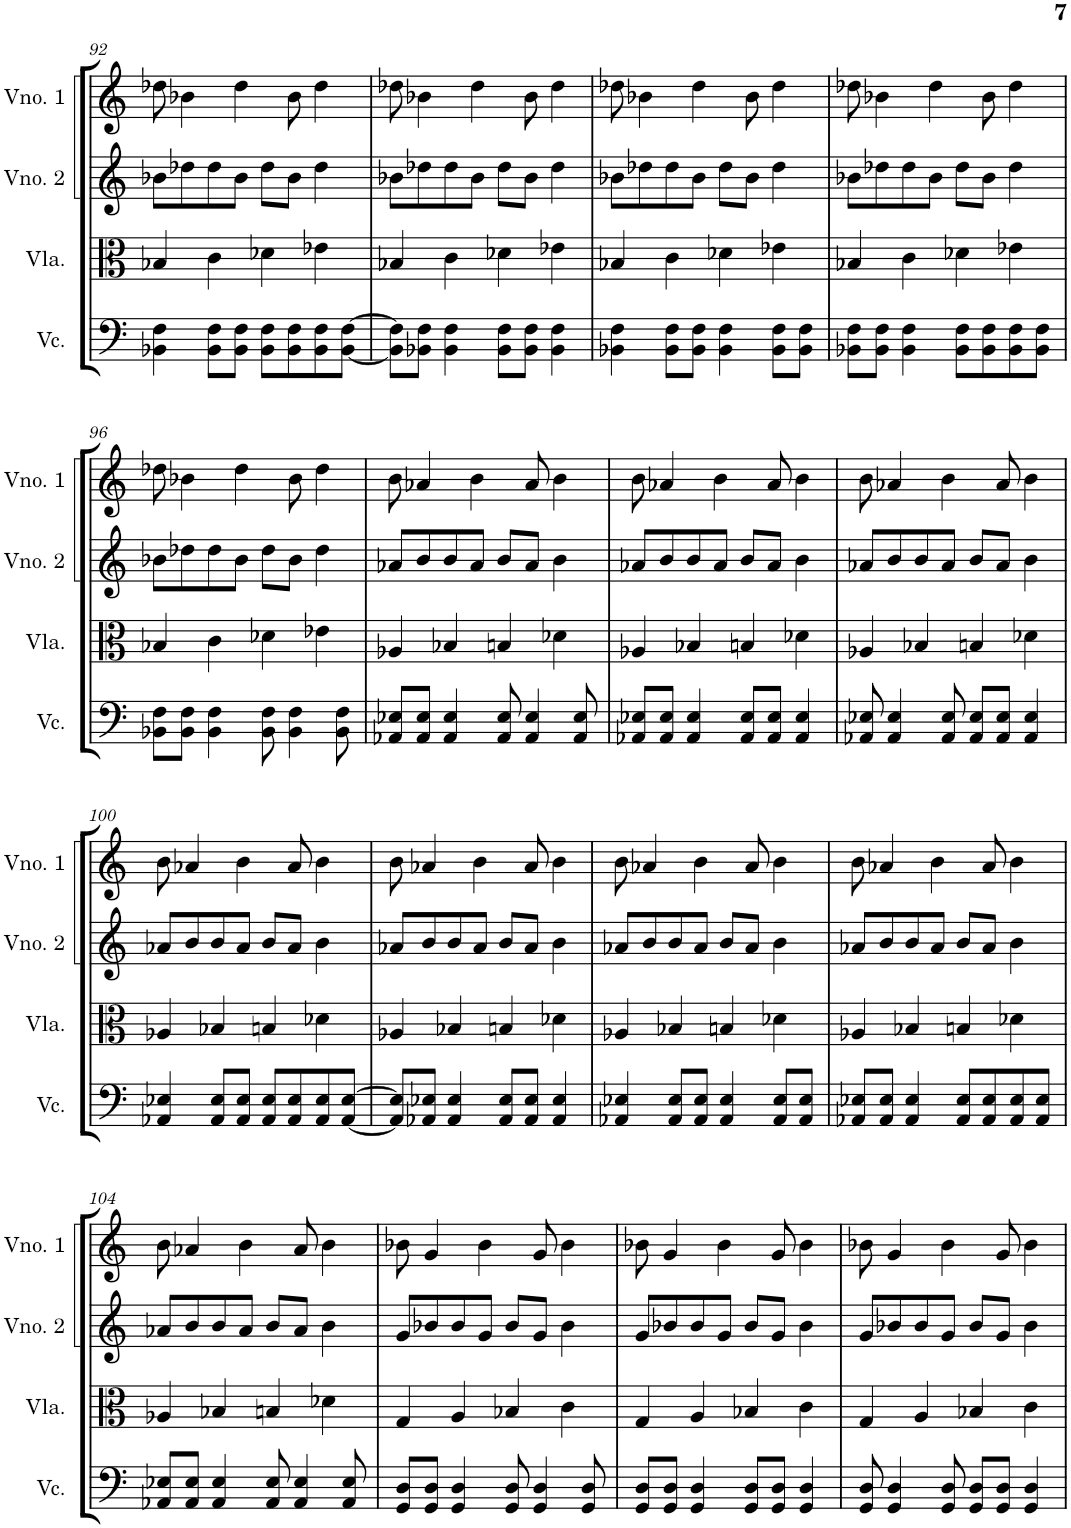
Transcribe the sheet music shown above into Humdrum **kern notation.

**kern	**kern	**kern	**kern
*part4	*part3	*part2	*part1
*staff4	*staff3	*staff2	*staff1
*I"Violoncelo	*I"Viola	*I"Violino 2	*I"Violino 1
*I'Vc.	*I'Vla.	*I'Vno. 2	*I'Vno. 1
!!LO:PB:g=z
*clefF4	*clefC3	*clefG2	*clefG2
*k[]	*k[]	*k[]	*k[]
*M4/4	*M4/4	*M4/4	*M4/4
=92	=92	=92	=92
4BB-X\ 4F\	4B-X/	8b-X\L	8dd-X\
.	.	8dd-X\	4b-X\
8BB-\ 8F\L	4c\	8dd-\	.
8BB-\ 8F\J	.	8b-\J	4dd-\
8BB-\ 8F\L	4d-X\	8dd-\L	.
8BB-\ 8F\	.	8b-\J	8b-\
8BB-\ 8F\	4e-X\	4dd-\	4dd-\
[8BB-\ [8F\J	.	.	.
=93	=93	=93	=93
8BB-\] 8F\]L	4B-X/	8b-X\L	8dd-X\
8BB-X\ 8F\J	.	8dd-X\	4b-X\
4BB-\ 4F\	4c\	8dd-\	.
.	.	8b-\J	4dd-\
8BB-\ 8F\L	4d-X\	8dd-\L	.
8BB-\ 8F\J	.	8b-\J	8b-\
4BB-\ 4F\	4e-X\	4dd-\	4dd-\
=94	=94	=94	=94
4BB-X\ 4F\	4B-X/	8b-X\L	8dd-X\
.	.	8dd-X\	4b-X\
8BB-\ 8F\L	4c\	8dd-\	.
8BB-\ 8F\J	.	8b-\J	4dd-\
4BB-\ 4F\	4d-X\	8dd-\L	.
.	.	8b-\J	8b-\
8BB-\ 8F\L	4e-X\	4dd-\	4dd-\
8BB-\ 8F\J	.	.	.
=95	=95	=95	=95
8BB-X\ 8F\L	4B-X/	8b-X\L	8dd-X\
8BB-\ 8F\J	.	8dd-X\	4b-X\
4BB-\ 4F\	4c\	8dd-\	.
.	.	8b-\J	4dd-\
8BB-\ 8F\L	4d-X\	8dd-\L	.
8BB-\ 8F\	.	8b-\J	8b-\
8BB-\ 8F\	4e-X\	4dd-\	4dd-\
8BB-\ 8F\J	.	.	.
!!LO:LB:g=z
=96	=96	=96	=96
8BB-X\ 8F\L	4B-X/	8b-X\L	8dd-X\
8BB-\ 8F\J	.	8dd-X\	4b-X\
4BB-\ 4F\	4c\	8dd-\	.
.	.	8b-\J	4dd-\
8BB-\ 8F\	4d-X\	8dd-\L	.
4BB-\ 4F\	.	8b-\J	8b-\
.	4e-X\	4dd-\	4dd-\
8BB-\ 8F\	.	.	.
=97	=97	=97	=97
8AA-X/ 8E-X/L	4A-X/	8a-X/L	8b\
8AA-/ 8E-/J	.	8b/	4a-X/
4AA-/ 4E-/	4B-X/	8b/	.
.	.	8a-/J	4b\
8AA-/ 8E-/	4Bn/	8b/L	.
4AA-/ 4E-/	.	8a-/J	8a-/
.	4d-X\	4b\	4b\
8AA-/ 8E-/	.	.	.
=98	=98	=98	=98
8AA-X/ 8E-X/L	4A-X/	8a-X/L	8b\
8AA-/ 8E-/J	.	8b/	4a-X/
4AA-/ 4E-/	4B-X/	8b/	.
.	.	8a-/J	4b\
8AA-/ 8E-/L	4Bn/	8b/L	.
8AA-/ 8E-/J	.	8a-/J	8a-/
4AA-/ 4E-/	4d-X\	4b\	4b\
=99	=99	=99	=99
8AA-X/ 8E-X/	4A-X/	8a-X/L	8b\
4AA-/ 4E-/	.	8b/	4a-X/
.	4B-X/	8b/	.
8AA-/ 8E-/	.	8a-/J	4b\
8AA-/ 8E-/L	4Bn/	8b/L	.
8AA-/ 8E-/J	.	8a-/J	8a-/
4AA-/ 4E-/	4d-X\	4b\	4b\
!!LO:LB:g=z
=100	=100	=100	=100
4AA-X/ 4E-X/	4A-X/	8a-X/L	8b\
.	.	8b/	4a-X/
8AA-/ 8E-/L	4B-X/	8b/	.
8AA-/ 8E-/J	.	8a-/J	4b\
8AA-/ 8E-/L	4Bn/	8b/L	.
8AA-/ 8E-/	.	8a-/J	8a-/
8AA-/ 8E-/	4d-X\	4b\	4b\
[8AA-/ [8E-/J	.	.	.
=101	=101	=101	=101
8AA-/] 8E-/]L	4A-X/	8a-X/L	8b\
8AA-X/ 8E-X/J	.	8b/	4a-X/
4AA-/ 4E-/	4B-X/	8b/	.
.	.	8a-/J	4b\
8AA-/ 8E-/L	4Bn/	8b/L	.
8AA-/ 8E-/J	.	8a-/J	8a-/
4AA-/ 4E-/	4d-X\	4b\	4b\
=102	=102	=102	=102
4AA-X/ 4E-X/	4A-X/	8a-X/L	8b\
.	.	8b/	4a-X/
8AA-/ 8E-/L	4B-X/	8b/	.
8AA-/ 8E-/J	.	8a-/J	4b\
4AA-/ 4E-/	4Bn/	8b/L	.
.	.	8a-/J	8a-/
8AA-/ 8E-/L	4d-X\	4b\	4b\
8AA-/ 8E-/J	.	.	.
=103	=103	=103	=103
8AA-X/ 8E-X/L	4A-X/	8a-X/L	8b\
8AA-/ 8E-/J	.	8b/	4a-X/
4AA-/ 4E-/	4B-X/	8b/	.
.	.	8a-/J	4b\
8AA-/ 8E-/L	4Bn/	8b/L	.
8AA-/ 8E-/	.	8a-/J	8a-/
8AA-/ 8E-/	4d-X\	4b\	4b\
8AA-/ 8E-/J	.	.	.
!!LO:LB:g=z
=104	=104	=104	=104
8AA-X/ 8E-X/L	4A-X/	8a-X/L	8b\
8AA-/ 8E-/J	.	8b/	4a-X/
4AA-/ 4E-/	4B-X/	8b/	.
.	.	8a-/J	4b\
8AA-/ 8E-/	4Bn/	8b/L	.
4AA-/ 4E-/	.	8a-/J	8a-/
.	4d-X\	4b\	4b\
8AA-/ 8E-/	.	.	.
=105	=105	=105	=105
8GG/ 8D/L	4G/	8g/L	8b-X\
8GG/ 8D/J	.	8b-X/	4g/
4GG/ 4D/	4A/	8b-/	.
.	.	8g/J	4b-\
8GG/ 8D/	4B-X/	8b-/L	.
4GG/ 4D/	.	8g/J	8g/
.	4c\	4b-\	4b-\
8GG/ 8D/	.	.	.
=106	=106	=106	=106
8GG/ 8D/L	4G/	8g/L	8b-X\
8GG/ 8D/J	.	8b-X/	4g/
4GG/ 4D/	4A/	8b-/	.
.	.	8g/J	4b-\
8GG/ 8D/L	4B-X/	8b-/L	.
8GG/ 8D/J	.	8g/J	8g/
4GG/ 4D/	4c\	4b-\	4b-\
=107	=107	=107	=107
8GG/ 8D/	4G/	8g/L	8b-X\
4GG/ 4D/	.	8b-X/	4g/
.	4A/	8b-/	.
8GG/ 8D/	.	8g/J	4b-\
8GG/ 8D/L	4B-X/	8b-/L	.
8GG/ 8D/J	.	8g/J	8g/
4GG/ 4D/	4c\	4b-\	4b-\
=	=	=	=
*-	*-	*-	*-
